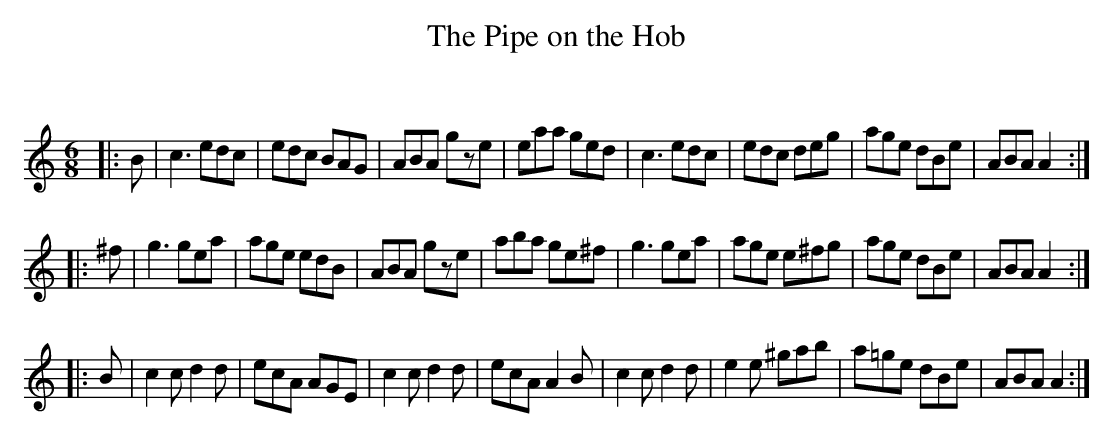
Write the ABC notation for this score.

X:1
T: The Pipe on the Hob
C:
Q:180
K:Am
M:6/8
L:1/16
|:B2|c6 e2d2c2|e2d2c2 B2A2G2|A2B2A2 g2z2e2|e2a2a2 g2e2d2|c6 e2d2c2|e2d2c2 d2e2g2|a2g2e2 d2B2e2|A2B2A2 A4:|
|:^f2|g6 g2e2a2|a2g2e2 e2d2B2|A2B2A2 g2z2e2|a2b2a2 g2e2^f2|g6 g2e2a2|a2g2e2 e2^f2g2|a2g2e2 d2B2e2|A2B2A2 A4:|
|:B2|c4c2 d4d2|e2c2A2 A2G2E2|c4c2 d4d2|e2c2A2 A4B2|c4c2 d4d2|e4e2 ^g2a2b2|a2=g2e2 d2B2e2|A2B2A2 A4:|
